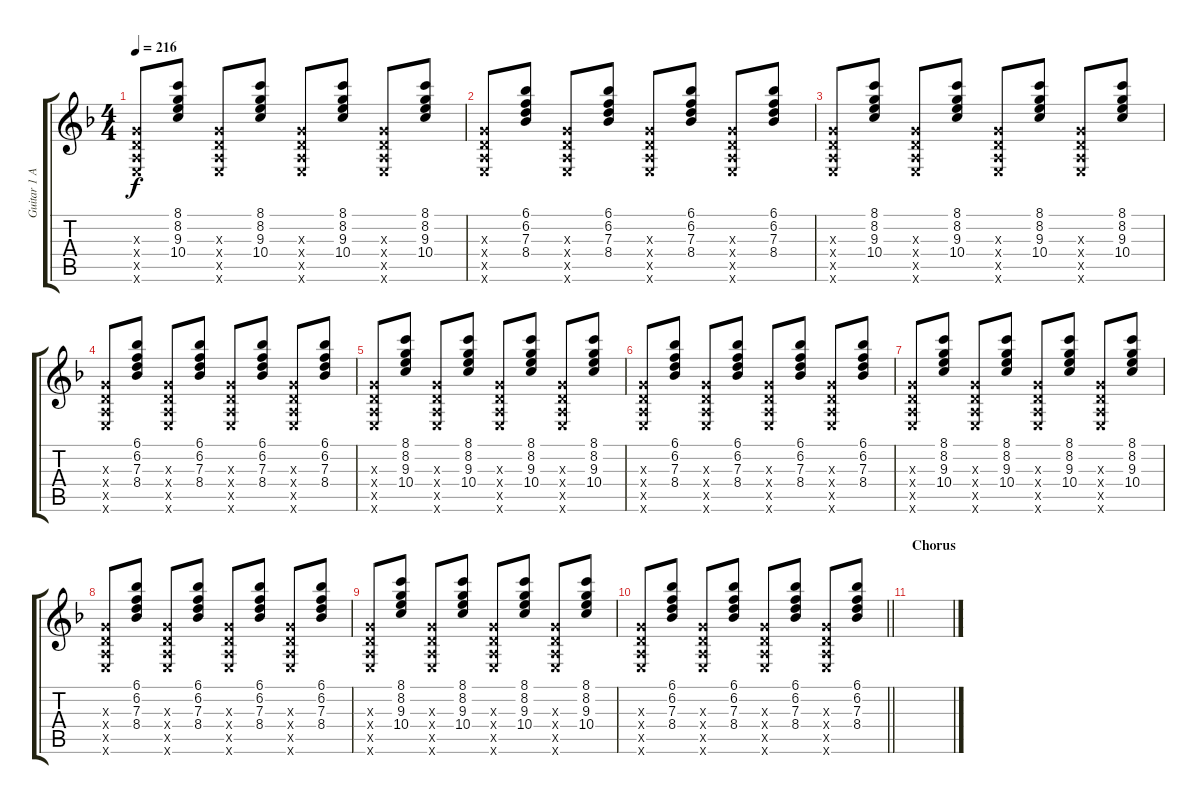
\track ("Guitar 1 Acc" "Guitar 1 A") {instrument acousticguitarsteel}
\staff {score tabs}
\tuning (E4 B3 G3 D3 A2 E2) {hide}
\ts (4 4)
\tempo 216
\clef g2
\ks f
(0.3{x} 0.4{x} 0.5{x} 0.6{x}).8{dy f} (8.1 8.2 9.3 10.4).8 (0.3{x} 0.4{x} 0.5{x} 0.6{x}).8 (8.1 8.2 9.3 10.4).8 (0.3{x} 0.4{x} 0.5{x} 0.6{x}).8 (8.1 8.2 9.3 10.4).8 (0.3{x} 0.4{x} 0.5{x} 0.6{x}).8 (8.1 8.2 9.3 10.4).8 |
(0.3{x} 0.4{x} 0.5{x} 0.6{x}).8 (6.1 6.2 7.3 8.4).8 (0.3{x} 0.4{x} 0.5{x} 0.6{x}).8 (6.1 6.2 7.3 8.4).8 (0.3{x} 0.4{x} 0.5{x} 0.6{x}).8 (6.1 6.2 7.3 8.4).8 (0.3{x} 0.4{x} 0.5{x} 0.6{x}).8 (6.1 6.2 7.3 8.4).8 |
(0.3{x} 0.4{x} 0.5{x} 0.6{x}).8 (8.1 8.2 9.3 10.4).8 (0.3{x} 0.4{x} 0.5{x} 0.6{x}).8 (8.1 8.2 9.3 10.4).8 (0.3{x} 0.4{x} 0.5{x} 0.6{x}).8 (8.1 8.2 9.3 10.4).8 (0.3{x} 0.4{x} 0.5{x} 0.6{x}).8 (8.1 8.2 9.3 10.4).8 |
(0.3{x} 0.4{x} 0.5{x} 0.6{x}).8 (6.1 6.2 7.3 8.4).8 (0.3{x} 0.4{x} 0.5{x} 0.6{x}).8 (6.1 6.2 7.3 8.4).8 (0.3{x} 0.4{x} 0.5{x} 0.6{x}).8 (6.1 6.2 7.3 8.4).8 (0.3{x} 0.4{x} 0.5{x} 0.6{x}).8 (6.1 6.2 7.3 8.4).8 |
(0.3{x} 0.4{x} 0.5{x} 0.6{x}).8 (8.1 8.2 9.3 10.4).8 (0.3{x} 0.4{x} 0.5{x} 0.6{x}).8 (8.1 8.2 9.3 10.4).8 (0.3{x} 0.4{x} 0.5{x} 0.6{x}).8 (8.1 8.2 9.3 10.4).8 (0.3{x} 0.4{x} 0.5{x} 0.6{x}).8 (8.1 8.2 9.3 10.4).8 |
(0.3{x} 0.4{x} 0.5{x} 0.6{x}).8 (6.1 6.2 7.3 8.4).8 (0.3{x} 0.4{x} 0.5{x} 0.6{x}).8 (6.1 6.2 7.3 8.4).8 (0.3{x} 0.4{x} 0.5{x} 0.6{x}).8 (6.1 6.2 7.3 8.4).8 (0.3{x} 0.4{x} 0.5{x} 0.6{x}).8 (6.1 6.2 7.3 8.4).8 |
(0.3{x} 0.4{x} 0.5{x} 0.6{x}).8 (8.1 8.2 9.3 10.4).8 (0.3{x} 0.4{x} 0.5{x} 0.6{x}).8 (8.1 8.2 9.3 10.4).8 (0.3{x} 0.4{x} 0.5{x} 0.6{x}).8 (8.1 8.2 9.3 10.4).8 (0.3{x} 0.4{x} 0.5{x} 0.6{x}).8 (8.1 8.2 9.3 10.4).8 |
(0.3{x} 0.4{x} 0.5{x} 0.6{x}).8 (6.1 6.2 7.3 8.4).8 (0.3{x} 0.4{x} 0.5{x} 0.6{x}).8 (6.1 6.2 7.3 8.4).8 (0.3{x} 0.4{x} 0.5{x} 0.6{x}).8 (6.1 6.2 7.3 8.4).8 (0.3{x} 0.4{x} 0.5{x} 0.6{x}).8 (6.1 6.2 7.3 8.4).8 |
(0.3{x} 0.4{x} 0.5{x} 0.6{x}).8 (8.1 8.2 9.3 10.4).8 (0.3{x} 0.4{x} 0.5{x} 0.6{x}).8 (8.1 8.2 9.3 10.4).8 (0.3{x} 0.4{x} 0.5{x} 0.6{x}).8 (8.1 8.2 9.3 10.4).8 (0.3{x} 0.4{x} 0.5{x} 0.6{x}).8 (8.1 8.2 9.3 10.4).8 |
\barLineRight lightlight
(0.3{x} 0.4{x} 0.5{x} 0.6{x}).8 (6.1 6.2 7.3 8.4).8 (0.3{x} 0.4{x} 0.5{x} 0.6{x}).8 (6.1 6.2 7.3 8.4).8 (0.3{x} 0.4{x} 0.5{x} 0.6{x}).8 (6.1 6.2 7.3 8.4).8 (0.3{x} 0.4{x} 0.5{x} 0.6{x}).8 (6.1 6.2 7.3 8.4).8 |
\section ("" "Chorus")
